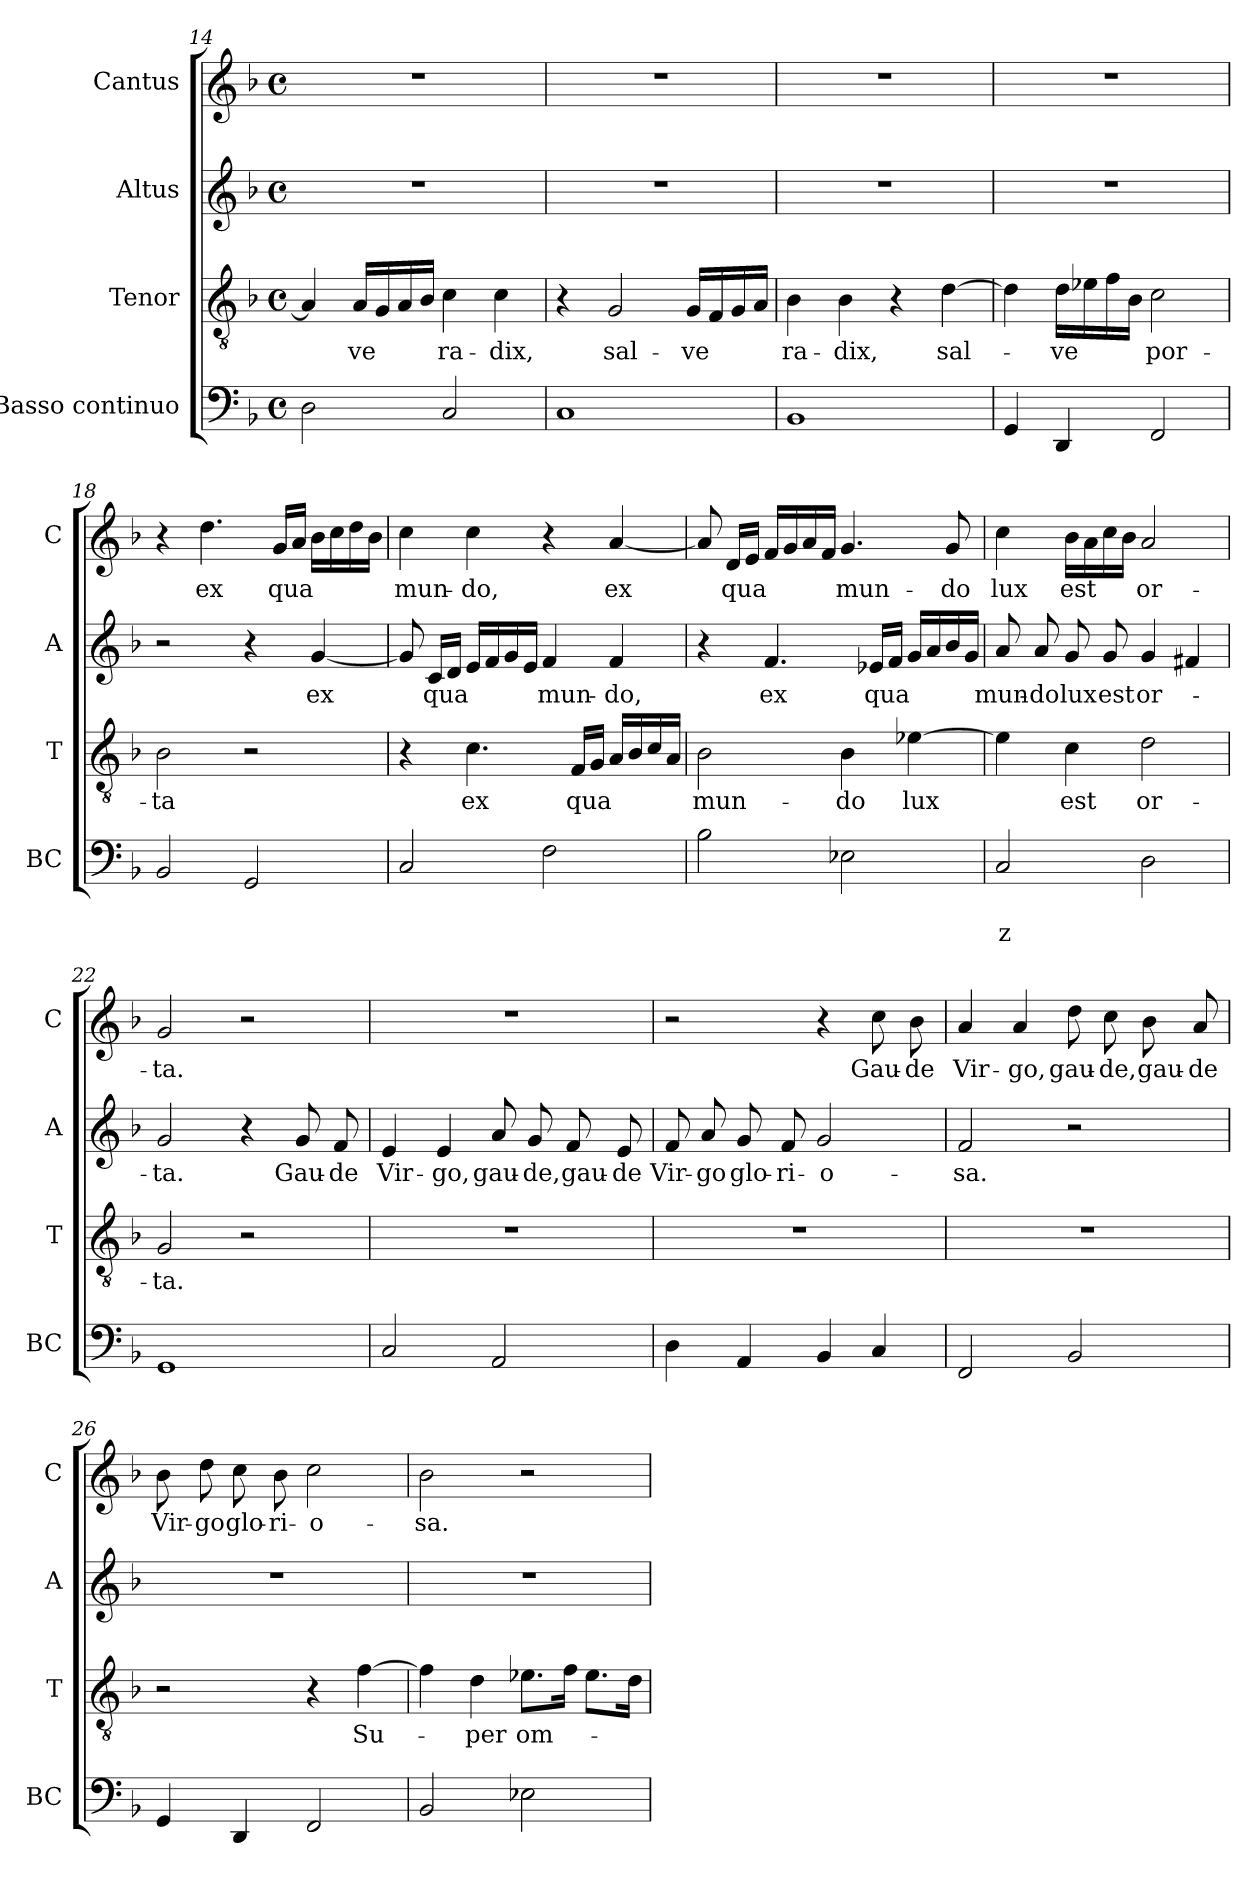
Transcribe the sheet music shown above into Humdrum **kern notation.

**kern	**text	**text	**kern	**text	**kern	**text	**kern	**text
*part4	*part4	*part4	*part3	*part3	*part2	*part2	*part1	*part1
*staff4	*staff4	*staff4	*staff3	*staff3	*staff2	*staff2	*staff1	*staff1
*I"Basso continuo	*	*	*I"Tenor	*	*I"Altus	*	*I"Cantus	*
*I'BC	*	*	*I'T	*	*I'A	*	*I'C	*
*clefF4	*	*	*clefGv2	*	*clefG2	*	*clefG2	*
*k[b-]	*	*	*k[b-]	*	*k[b-]	*	*k[b-]	*
*F:	*	*	*F:	*	*F:	*	*F:	*
*M4/4	*	*	*M4/4	*	*M4/4	*	*M4/4	*
*met(c)	*	*	*met(c)	*	*met(c)	*	*met(c)	*
=14	=14	=14	=14	=14	=14	=14	=14	=14
2D\	.	.	4A/]	.	1r	.	1r	.
!	!	!	!	!LO:LY:b	!	!	!	!
.	.	.	16A/LL	-ve	.	.	.	.
.	.	.	16G/	.	.	.	.	.
.	.	.	16A/	.	.	.	.	.
.	.	.	16B-/JJ	.	.	.	.	.
!	!	!	!	!LO:LY:b	!	!	!	!
2C/	.	.	4c\	ra-	.	.	.	.
!	!	!	!	!LO:LY:b	!	!	!	!
.	.	.	4c\	-dix,	.	.	.	.
=15	=15	=15	=15	=15	=15	=15	=15	=15
1C	.	.	4r	.	1r	.	1r	.
!	!	!	!	!LO:LY:b	!	!	!	!
.	.	.	2G/	sal-	.	.	.	.
!	!	!	!	!LO:LY:b	!	!	!	!
.	.	.	16G/LL	-ve	.	.	.	.
.	.	.	16F/	.	.	.	.	.
.	.	.	16G/	.	.	.	.	.
.	.	.	16A/JJ	.	.	.	.	.
!!LO:LB:g=z
=16	=16	=16	=16	=16	=16	=16	=16	=16
!	!	!	!	!LO:LY:b	!	!	!	!
1BB-	.	.	4B-\	ra-	1r	.	1r	.
!	!	!	!	!LO:LY:b	!	!	!	!
.	.	.	4B-\	-dix,	.	.	.	.
.	.	.	4r	.	.	.	.	.
!	!	!	!	!LO:LY:b	!	!	!	!
.	.	.	[4d\	sal-	.	.	.	.
=17	=17	=17	=17	=17	=17	=17	=17	=17
4GG/	.	.	4d\]	.	1r	.	1r	.
!	!	!	!	!LO:LY:b	!	!	!	!
4DD/	.	.	16d\LL	-ve	.	.	.	.
.	.	.	16e-X\	.	.	.	.	.
.	.	.	16f\	.	.	.	.	.
.	.	.	16B-\JJ	.	.	.	.	.
!	!	!	!	!LO:LY:b	!	!	!	!
2FF/	.	.	2c\	por-	.	.	.	.
=18	=18	=18	=18	=18	=18	=18	=18	=18
!	!	!	!	!LO:LY:b	!	!	!	!
2BB-/	.	.	2B-\	-ta	2r	.	4r	.
!	!	!	!	!	!	!	!	!LO:LY:b
.	.	.	.	.	.	.	4.dd\	ex
2GG/	.	.	2r	.	4r	.	.	.
!	!	!	!	!	!	!	!	!LO:LY:b
.	.	.	.	.	.	.	16g/LL	qua
.	.	.	.	.	.	.	16a/JJ	.
!	!	!	!	!	!	!LO:LY:b	!	!
.	.	.	.	.	[4g/	ex	16b-\LL	.
.	.	.	.	.	.	.	16cc\	.
.	.	.	.	.	.	.	16dd\	.
.	.	.	.	.	.	.	16b-\JJ	.
=19	=19	=19	=19	=19	=19	=19	=19	=19
!	!	!	!	!	!	!	!	!LO:LY:b
2C/	.	.	4r	.	8g/]	.	4cc\	mun-
!	!	!	!	!	!	!LO:LY:b	!	!
.	.	.	.	.	16c/LL	qua	.	.
.	.	.	.	.	16d/JJ	.	.	.
!	!	!	!	!LO:LY:b	!	!	!	!LO:LY:b
.	.	.	4.c\	ex	16e/LL	.	4cc\	-do,
.	.	.	.	.	16f/	.	.	.
.	.	.	.	.	16g/	.	.	.
.	.	.	.	.	16e/JJ	.	.	.
!	!	!	!	!	!	!LO:LY:b	!	!
2F\	.	.	.	.	4f/	mun-	4r	.
!	!	!	!	!LO:LY:b	!	!	!	!
.	.	.	16F/LL	qua	.	.	.	.
.	.	.	16G/JJ	.	.	.	.	.
!	!	!	!	!	!	!LO:LY:b	!	!LO:LY:b
.	.	.	16A/LL	.	4f/	-do,	[4a/	ex
.	.	.	16B-/	.	.	.	.	.
.	.	.	16c/	.	.	.	.	.
.	.	.	16A/JJ	.	.	.	.	.
=20	=20	=20	=20	=20	=20	=20	=20	=20
!	!	!	!	!LO:LY:b	!	!	!	!
2B-\	.	.	2B-\	mun-	4r	.	8a/]	.
!	!	!	!	!	!	!	!	!LO:LY:b
.	.	.	.	.	.	.	16d/LL	qua
.	.	.	.	.	.	.	16e/JJ	.
!	!	!	!	!	!	!LO:LY:b	!	!
.	.	.	.	.	4.f/	ex	16f/LL	.
.	.	.	.	.	.	.	16g/	.
.	.	.	.	.	.	.	16a/	.
.	.	.	.	.	.	.	16f/JJ	.
!	!	!	!	!LO:LY:b	!	!	!	!LO:LY:b
2E-X\	.	.	4B-\	-do	.	.	4.g/	mun-
!	!	!	!	!	!	!LO:LY:b	!	!
.	.	.	.	.	16e-X/LL	qua	.	.
.	.	.	.	.	16f/JJ	.	.	.
!	!	!	!	!LO:LY:b	!	!	!	!
.	.	.	[4e-X\	lux	16g/LL	.	.	.
.	.	.	.	.	16a/	.	.	.
!	!	!	!	!	!	!	!	!LO:LY:b
.	.	.	.	.	16b-/	.	8g/	-do
.	.	.	.	.	16g/JJ	.	.	.
!!LO:LB:g=z
=21	=21	=21	=21	=21	=21	=21	=21	=21
!	!	!LO:LY:b	!	!	!	!LO:LY:b	!	!LO:LY:b
2C/	.	z	4e-\]	.	8a/	mun-	4cc\	lux
!	!	!	!	!	!	!LO:LY:b	!	!
.	.	.	.	.	8a/	-do	.	.
!	!	!	!	!LO:LY:b	!	!LO:LY:b	!	!LO:LY:b
.	.	.	4c\	est	8g/	lux	16b-\LL	est
.	.	.	.	.	.	.	16a\	.
!	!	!	!	!	!	!LO:LY:b	!	!
.	.	.	.	.	8g/	est	16cc\	.
.	.	.	.	.	.	.	16b-\JJ	.
!	!	!	!	!LO:LY:b	!	!LO:LY:b	!	!LO:LY:b
2D\	.	.	2d\	or-	4g/	or-	2a/	or-
.	.	.	.	.	4f#X/	.	.	.
=22	=22	=22	=22	=22	=22	=22	=22	=22
!	!	!	!	!LO:LY:b	!	!LO:LY:b	!	!LO:LY:b
1GG	.	.	2G/	-ta.	2g/	-ta.	2g/	-ta.
.	.	.	2r	.	4r	.	2r	.
!	!	!	!	!	!	!LO:LY:b	!	!
.	.	.	.	.	8g/	Gau-	.	.
!	!	!	!	!	!	!LO:LY:b	!	!
.	.	.	.	.	8f/	-de	.	.
=23	=23	=23	=23	=23	=23	=23	=23	=23
!	!	!	!	!	!	!LO:LY:b	!	!
2C/	.	.	1r	.	4e/	Vir-	1r	.
!	!	!	!	!	!	!LO:LY:b	!	!
.	.	.	.	.	4e/	-go,	.	.
!	!	!	!	!	!	!LO:LY:b	!	!
2AA/	.	.	.	.	8a/	gau-	.	.
!	!	!	!	!	!	!LO:LY:b	!	!
.	.	.	.	.	8g/	-de,	.	.
!	!	!	!	!	!	!LO:LY:b	!	!
.	.	.	.	.	8f/	gau-	.	.
!	!	!	!	!	!	!LO:LY:b	!	!
.	.	.	.	.	8e/	-de	.	.
=24	=24	=24	=24	=24	=24	=24	=24	=24
!	!	!	!	!	!	!LO:LY:b	!	!
4D\	.	.	1r	.	8f/	Vir-	2r	.
!	!	!	!	!	!	!LO:LY:b	!	!
.	.	.	.	.	8a/	-go	.	.
!	!	!	!	!	!	!LO:LY:b	!	!
4AA/	.	.	.	.	8g/	glo-	.	.
!	!	!	!	!	!	!LO:LY:b	!	!
.	.	.	.	.	8f/	-ri-	.	.
!	!	!	!	!	!	!LO:LY:b	!	!
4BB-/	.	.	.	.	2g/	-o-	4r	.
!	!	!	!	!	!	!	!	!LO:LY:b
4C/	.	.	.	.	.	.	8cc\	Gau-
!	!	!	!	!	!	!	!	!LO:LY:b
.	.	.	.	.	.	.	8b-\	-de
=25	=25	=25	=25	=25	=25	=25	=25	=25
!	!	!	!	!	!	!LO:LY:b	!	!LO:LY:b
2FF/	.	.	1r	.	2f/	-sa.	4a/	Vir-
!	!	!	!	!	!	!	!	!LO:LY:b
.	.	.	.	.	.	.	4a/	-go,
!	!	!	!	!	!	!	!	!LO:LY:b
2BB-/	.	.	.	.	2r	.	8dd\	gau-
!	!	!	!	!	!	!	!	!LO:LY:b
.	.	.	.	.	.	.	8cc\	-de,
!	!	!	!	!	!	!	!	!LO:LY:b
.	.	.	.	.	.	.	8b-\	gau-
!	!	!	!	!	!	!	!	!LO:LY:b
.	.	.	.	.	.	.	8a/	-de
!!LO:PB:g=z
=26	=26	=26	=26	=26	=26	=26	=26	=26
!	!	!	!	!	!	!	!	!LO:LY:b
4GG/	.	.	2r	.	1r	.	8b-\	Vir-
!	!	!	!	!	!	!	!	!LO:LY:b
.	.	.	.	.	.	.	8dd\	-go
!	!	!	!	!	!	!	!	!LO:LY:b
4DD/	.	.	.	.	.	.	8cc\	glo-
!	!	!	!	!	!	!	!	!LO:LY:b
.	.	.	.	.	.	.	8b-\	-ri-
!	!	!	!	!	!	!	!	!LO:LY:b
2FF/	.	.	4r	.	.	.	2cc\	-o-
!	!	!	!	!LO:LY:b	!	!	!	!
.	.	.	[4f\	Su-	.	.	.	.
=27	=27	=27	=27	=27	=27	=27	=27	=27
!	!	!	!	!	!	!	!	!LO:LY:b
2BB-/	.	.	4f\]	.	1r	.	2b-\	-sa.
!	!	!	!	!LO:LY:b	!	!	!	!
.	.	.	4d\	-per	.	.	.	.
!	!	!	!	!LO:LY:b	!	!	!	!
2E-X\	.	.	8.e-X\L	om-	.	.	2r	.
.	.	.	16f\Jk	.	.	.	.	.
.	.	.	8.e-\L	.	.	.	.	.
.	.	.	16d\Jk	.	.	.	.	.
=	=	=	=	=	=	=	=	=
*-	*-	*-	*-	*-	*-	*-	*-	*-
